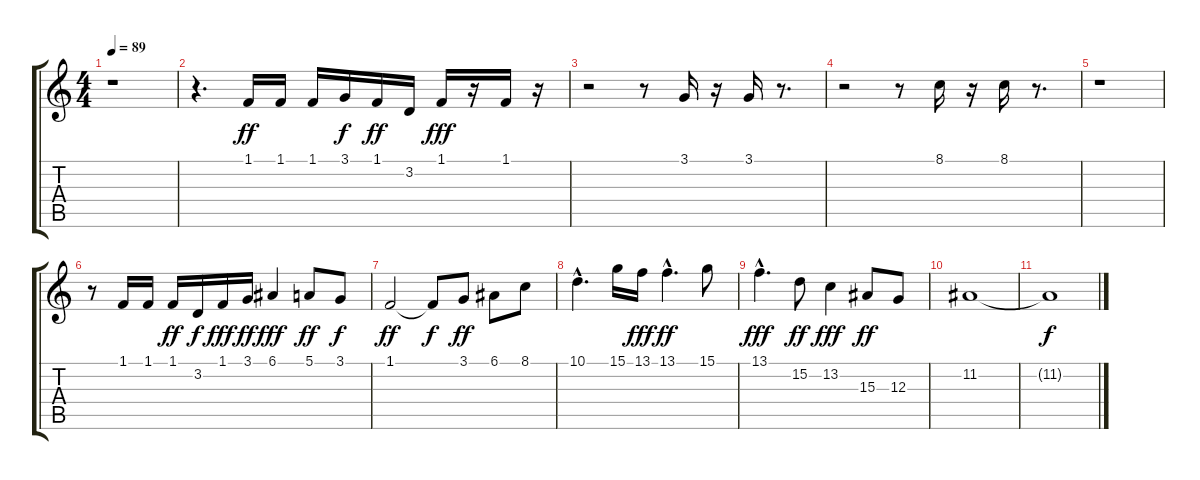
\track "" {instrument stringensemble1}
\staff {score tabs}
\tuning (E4 B3 G3 D3 A2 E2) {hide}
\ts (4 4)
\tempo 89
\clef g2
\ks c
r.1{dy fff} |
r.4{d} 1.1.16{dy ff} 1.1.16 1.1.16 3.1.16{dy f} 1.1.16{dy ff} 3.2.16 1.1.16{dy fff} r.16 1.1.16 r.16 |
r.2 r.8 3.1.16 r.16 3.1.16 r.8{d} |
r.2 r.8 8.1.16 r.16 8.1.16 r.8{d} |
r.1 |
r.8 1.1.16 1.1.16 1.1.16{dy ff} 3.2.16{dy f} 1.1.16{dy fff} 3.1.16{dy ff} 6.1.4{dy fff} 5.1.8{dy ff} 3.1.8{dy f} |
1.1.2{dy ff} 1.1{t}.8{dy f} 3.1.8{dy ff} 6.1.8 8.1.8 |
10.1{hac}.4{d} 15.1.16 13.1.16{dy fff} 13.1{hac}.4{d dy ff} 15.1.8 |
13.1{hac}.4{d dy fff} 15.2.8{dy ff} 13.2.4{dy fff} 15.3.8{dy ff} 12.3.8 |
11.2.1{volume 11} |
11.2{t}.1{dy f}
